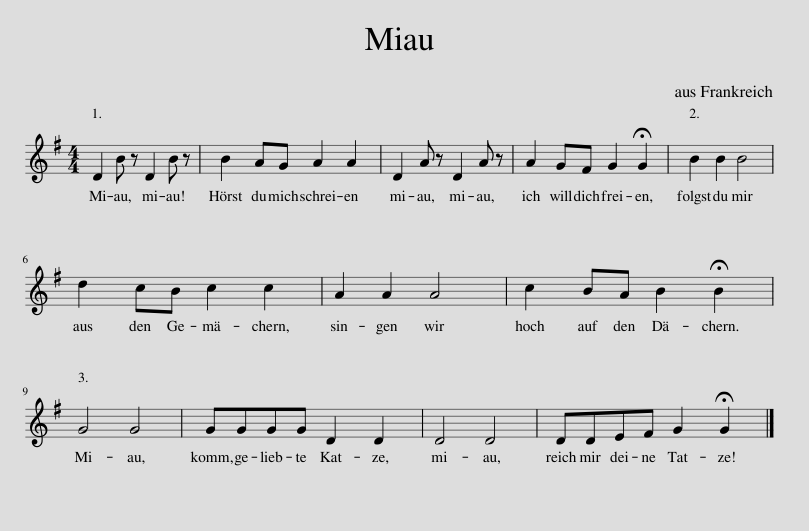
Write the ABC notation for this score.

X:1
L:1/8
M:4/4
I:linebreak $
K:G
V:1 treble
V:1
 D2 B z D2 B z | B2 AG A2 A2 | D2 A z D2 A z | A2 GF G2 !fermata!G2 | B2 B2 B4 |$ %5
 d2 cB c2 c2 | A2 A2 A4 | c2 BA B2 !fermata!B2 |$ G4 G4 | GGGG D2 D2 | %10
 D4 D4 | DDEF G2 !fermata!G2 |] %12
